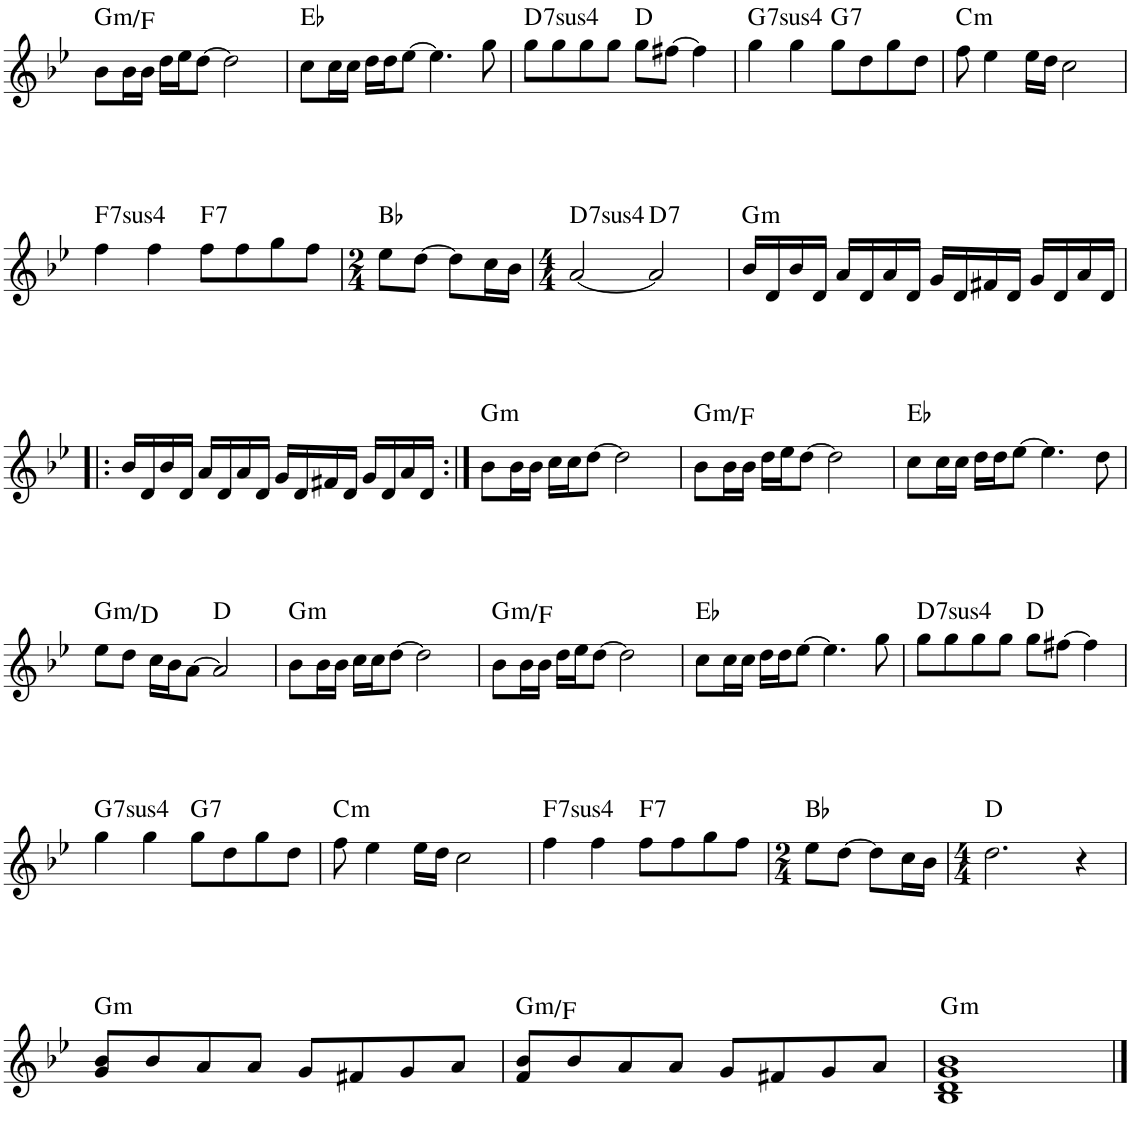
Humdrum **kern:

**kern	**harte
*part1	*part1
*staff1	*
*I"Piano	*
*I'Pno.	*
!!LO:PB:g=z
*clefG2	*
*k[b-e-]	*
*M4/4	*
=39	=39
!	!LO:H:kt=m
8b-\L	G:min/b7
16b-\L	.
16b-\JJ	.
16dd\LL	.
16ee-\J	.
[8dd\J	.
2dd\]	.
=40	=40
8cc\L	Eb:maj
16cc\L	.
16cc\JJ	.
16dd\LL	.
16dd\J	.
[8ee-\J	.
4.ee-\]	.
8gg\	.
=41	=41
!	!LO:H:kt=74
8gg\L	D:sus4(7)
8gg\	.
8gg\	.
8gg\J	.
8gg\L	D:maj
[8ff#X\J	.
4ff#\]	.
=42	=42
!	!LO:H:kt=74
4gg\	G:sus4(7)
4gg\	.
!	!LO:H:kt=7
8gg\L	G:7
8dd\	.
8gg\	.
8dd\J	.
=43	=43
!	!LO:H:kt=m
8ff\	C:min
4ee-\	.
16ee-\LL	.
16dd\JJ	.
2cc\	.
!!LO:LB:g=z
=44	=44
!	!LO:H:kt=74
4ff\	F:sus4(7)
4ff\	.
!	!LO:H:kt=7
8ff\L	F:7
8ff\	.
8gg\	.
8ff\J	.
=45	=45
*M2/4	*
8ee-\L	Bb:maj
[8dd\J	.
8dd\L]	.
16cc\L	.
16b-\JJ	.
=46	=46
*M4/4	*
!	!LO:H:kt=74
[2a/	D:sus4(7)
!	!LO:H:kt=7
2a/]	D:7
=47	=47
!	!LO:H:kt=m
16b-/LL	G:min
16d/	.
16b-/	.
16d/JJ	.
16a/LL	.
16d/	.
16a/	.
16d/JJ	.
16g/LL	.
16d/	.
16f#X/	.
16d/JJ	.
16g/LL	.
16d/	.
16a/	.
16d/JJ	.
!!LO:LB:g=z
=48!|:	=48!|:
16b-/LL	.
16d/	.
16b-/	.
16d/JJ	.
16a/LL	.
16d/	.
16a/	.
16d/JJ	.
16g/LL	.
16d/	.
16f#X/	.
16d/JJ	.
16g/LL	.
16d/	.
16a/	.
16d/JJ	.
=49:|!	=49:|!
!	!LO:H:kt=m
8b-\L	G:min
16b-\L	.
16b-\JJ	.
16cc\LL	.
16cc\J	.
[8dd\J	.
2dd\]	.
=50	=50
!	!LO:H:kt=m
8b-\L	G:min/b7
16b-\L	.
16b-\JJ	.
16dd\LL	.
16ee-\J	.
[8dd\J	.
2dd\]	.
=51	=51
8cc\L	Eb:maj
16cc\L	.
16cc\JJ	.
16dd\LL	.
16dd\J	.
[8ee-\J	.
4.ee-\]	.
8dd\	.
!!LO:LB:g=z
=52	=52
!	!LO:H:kt=m
8ee-\L	G:min/5
8dd\J	.
16cc\LL	.
16b-\J	.
[8a\J	.
2a/]	D:maj
=53	=53
!	!LO:H:kt=m
8b-\L	G:min
16b-\L	.
16b-\JJ	.
16cc\LL	.
16cc\J	.
[8dd\J	.
2dd\]	.
=54	=54
!	!LO:H:kt=m
8b-\L	G:min/b7
16b-\L	.
16b-\JJ	.
16dd\LL	.
16ee-\J	.
[8dd\J	.
2dd\]	.
=55	=55
8cc\L	Eb:maj
16cc\L	.
16cc\JJ	.
16dd\LL	.
16dd\J	.
[8ee-\J	.
4.ee-\]	.
8gg\	.
=56	=56
!	!LO:H:kt=74
8gg\L	D:sus4(7)
8gg\	.
8gg\	.
8gg\J	.
8gg\L	D:maj
[8ff#X\J	.
4ff#\]	.
!!LO:LB:g=z
=57	=57
!	!LO:H:kt=74
4gg\	G:sus4(7)
4gg\	.
!	!LO:H:kt=7
8gg\L	G:7
8dd\	.
8gg\	.
8dd\J	.
=58	=58
!	!LO:H:kt=m
8ff\	C:min
4ee-\	.
16ee-\LL	.
16dd\JJ	.
2cc\	.
=59	=59
!	!LO:H:kt=74
4ff\	F:sus4(7)
4ff\	.
!	!LO:H:kt=7
8ff\L	F:7
8ff\	.
8gg\	.
8ff\J	.
=60	=60
*M2/4	*
8ee-\L	Bb:maj
[8dd\J	.
8dd\L]	.
16cc\L	.
16b-\JJ	.
=61	=61
*M4/4	*
2.dd\	D:maj
4r	.
!!LO:LB:g=z
=62	=62
!	!LO:H:kt=m
8g/ 8b-/L	G:min
8b-/	.
8a/	.
8a/J	.
8g/L	.
8f#X/	.
8g/	.
8a/J	.
=63	=63
!	!LO:H:kt=m
8f/ 8b-/L	G:min/b7
8b-/	.
8a/	.
8a/J	.
8g/L	.
8f#X/	.
8g/	.
8a/J	.
=64	=64
!	!LO:H:kt=m
1B- 1d 1g 1b-	G:min
==	==
*-	*-
